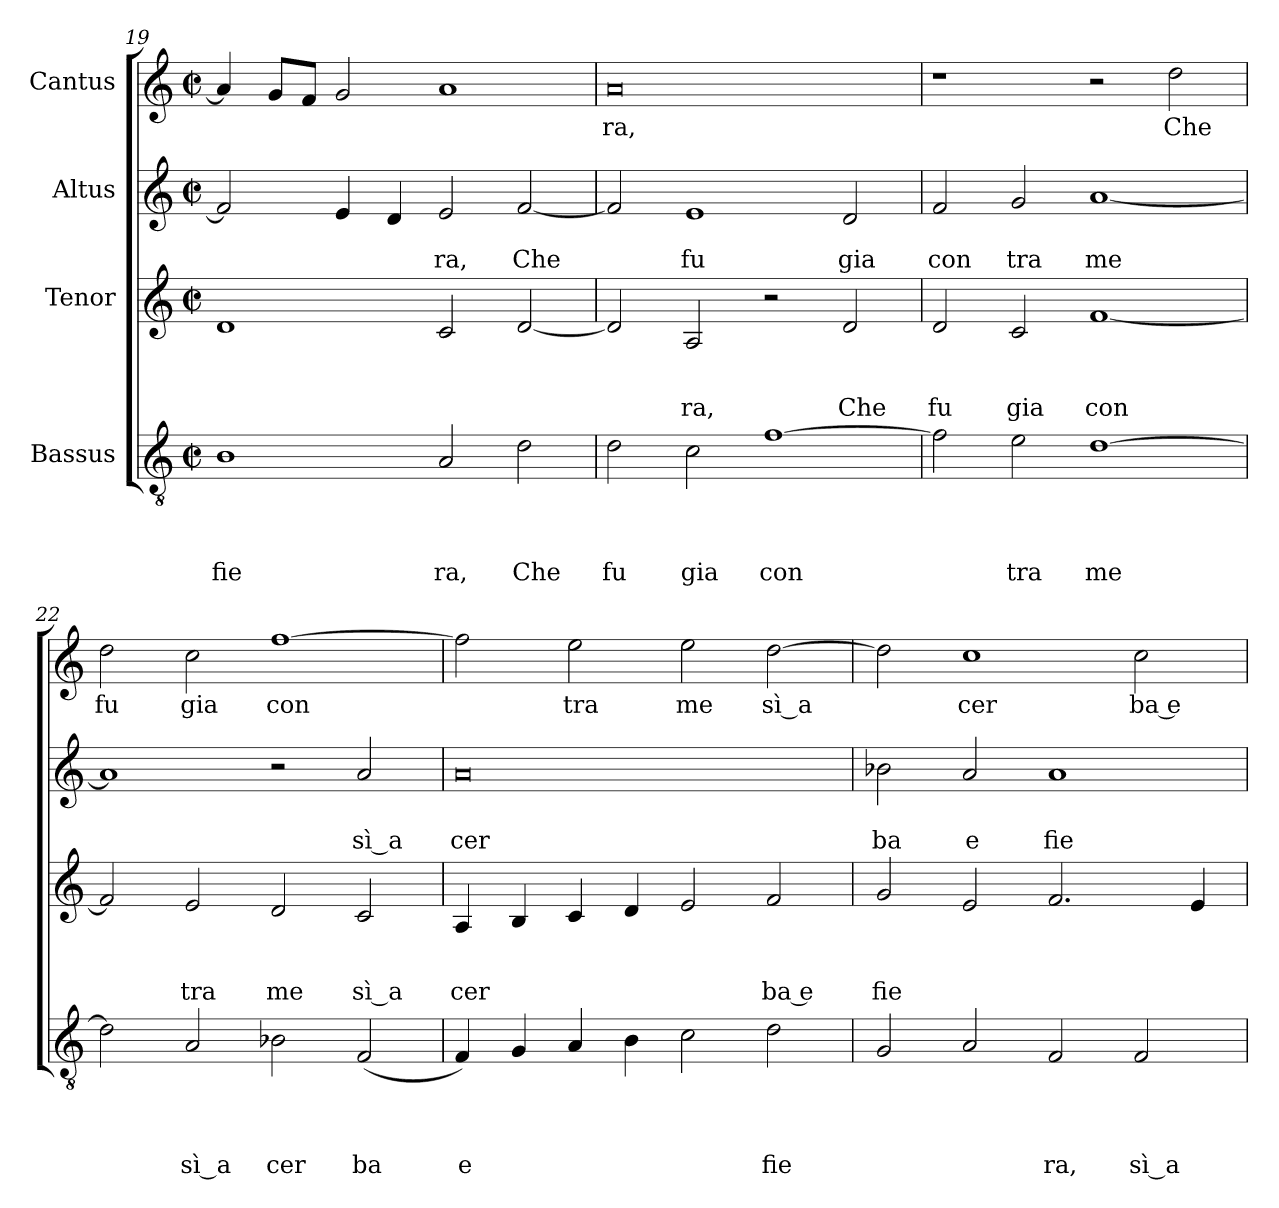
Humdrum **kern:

**kern	**text	**text	**text	**text	**kern	**text	**text	**text	**kern	**text	**text	**kern	**text
*part4	*part4	*part4	*part4	*part4	*part3	*part3	*part3	*part3	*part2	*part2	*part2	*part1	*part1
*staff4	*staff4	*staff4	*staff4	*staff4	*staff3	*staff3	*staff3	*staff3	*staff2	*staff2	*staff2	*staff1	*staff1
*I"Bassus	*	*	*	*	*I"Tenor	*	*	*	*I"Altus	*	*	*I"Cantus	*
!!LO:PB:g=z
*clefGv2	*	*	*	*	*clefG2	*	*	*	*clefG2	*	*	*clefG2	*
*k[]	*	*	*	*	*k[]	*	*	*	*k[]	*	*	*k[]	*
*C:	*	*	*	*	*C:	*	*	*	*C:	*	*	*C:	*
*M2/2	*	*	*	*	*M2/2	*	*	*	*M2/2	*	*	*M2/2	*
*met(c|)	*	*	*	*	*met(c|)	*	*	*	*met(c|)	*	*	*met(c|)	*
=19	=19	=19	=19	=19	=19	=19	=19	=19	=19	=19	=19	=19	=19
!	!	!	!	!LO:LY:b	!	!	!	!	!	!	!	!	!
1B	.	.	.	fie	1d	.	.	.	2f/]	.	.	4a/]	.
.	.	.	.	.	.	.	.	.	.	.	.	8g/L	.
.	.	.	.	.	.	.	.	.	.	.	.	8f/J	.
.	.	.	.	.	.	.	.	.	4e/	.	.	2g/	.
.	.	.	.	.	.	.	.	.	4d/	.	.	.	.
!	!	!	!	!LO:LY:b	!	!	!	!	!	!	!LO:LY:b	!	!
2A/	.	.	.	ra,	2c/	.	.	.	2e/	.	ra,	1a	.
!	!	!	!	!LO:LY:b	!	!	!	!	!	!	!LO:LY:b	!	!
2d\	.	.	.	Che	[<2d/	.	.	.	[<2f/	.	Che	.	.
=20	=20	=20	=20	=20	=20	=20	=20	=20	=20	=20	=20	=20	=20
!	!	!	!	!LO:LY:b	!	!	!	!	!	!	!	!	!LO:LY:b
2d\	.	.	.	fu	2d/]	.	.	.	2f/]	.	.	0a	ra,
!	!	!	!	!LO:LY:b	!	!	!	!LO:LY:b	!	!	!LO:LY:b	!	!
2c\	.	.	.	gia	2A/	.	.	ra,	1e	.	fu	.	.
!	!	!	!	!LO:LY:b	!	!	!	!	!	!	!	!	!
[>1f	.	.	.	con	2r	.	.	.	.	.	.	.	.
!	!	!	!	!	!	!	!	!LO:LY:b	!	!	!LO:LY:b	!	!
.	.	.	.	.	2d/	.	.	Che	2d/	.	gia	.	.
=21	=21	=21	=21	=21	=21	=21	=21	=21	=21	=21	=21	=21	=21
!	!	!	!	!	!	!	!	!LO:LY:b	!	!	!LO:LY:b	!	!
2f\]	.	.	.	.	2d/	.	.	fu	2f/	.	con	1r	.
!	!	!	!	!LO:LY:b	!	!	!	!LO:LY:b	!	!	!LO:LY:b	!	!
2e\	.	.	.	tra	2c/	.	.	gia	2g/	.	tra	.	.
!	!	!	!	!LO:LY:b	!	!	!	!LO:LY:b	!	!	!LO:LY:b	!	!
[>1d	.	.	.	me	[<1f	.	.	con	[<1a	.	me	2r	.
!	!	!	!	!	!	!	!	!	!	!	!	!	!LO:LY:b
.	.	.	.	.	.	.	.	.	.	.	.	2dd\	Che
=22	=22	=22	=22	=22	=22	=22	=22	=22	=22	=22	=22	=22	=22
!	!	!	!	!	!	!	!	!	!	!	!	!	!LO:LY:b
2d\]	.	.	.	.	2f/]	.	.	.	1a]	.	.	2dd\	fu
!	!	!	!	!LO:LY:b:rj	!	!	!	!LO:LY:b	!	!	!	!	!LO:LY:b
2A/	.	.	.	sì a	2e/	.	.	tra	.	.	.	2cc\	gia
!	!	!	!	!LO:LY:b	!	!	!	!LO:LY:b	!	!	!	!	!LO:LY:b
2B-X\	.	.	.	cer	2d/	.	.	me	2r	.	.	[>1ff	con
!	!	!	!	!LO:LY:b	!	!	!	!LO:LY:b:rj	!	!	!LO:LY:b:rj	!	!
(<2F/	.	.	.	ba	2c/	.	.	sì a	2a/	.	sì a	.	.
=23	=23	=23	=23	=23	=23	=23	=23	=23	=23	=23	=23	=23	=23
!	!	!	!	!LO:LY:b:rj	!	!	!	!LO:LY:b	!	!	!LO:LY:b	!	!
4F/)	.	.	.	e	4A/	.	.	cer	0a	.	cer	2ff\]	.
4G/	.	.	.	.	4B/	.	.	.	.	.	.	.	.
!	!	!	!	!	!	!	!	!	!	!	!	!	!LO:LY:b
4A/	.	.	.	.	4c/	.	.	.	.	.	.	2ee\	tra
4B\	.	.	.	.	4d/	.	.	.	.	.	.	.	.
!	!	!	!	!	!	!	!	!	!	!	!	!	!LO:LY:b
2c\	.	.	.	.	2e/	.	.	.	.	.	.	2ee\	me
!	!	!	!	!LO:LY:b	!	!	!	!LO:LY:b:rj	!	!	!	!	!LO:LY:b
2d\	.	.	.	fie	2f/	.	.	ba e	.	.	.	[>2dd\	sì a
=24	=24	=24	=24	=24	=24	=24	=24	=24	=24	=24	=24	=24	=24
!	!	!	!	!	!	!	!	!LO:LY:b	!	!	!LO:LY:b	!	!
2G/	.	.	.	.	2g/	.	.	fie	2b-X\	.	ba	2dd\]	.
!	!	!	!	!	!	!	!	!	!	!	!LO:LY:b	!	!LO:LY:b
2A/	.	.	.	.	2e/	.	.	.	2a/	.	e	1cc	cer
!	!	!	!	!LO:LY:b	!	!	!	!	!	!	!LO:LY:b	!	!
2F/	.	.	.	ra,	2.f/	.	.	.	1a	.	fie	.	.
!	!	!	!	!LO:LY:b:rj	!	!	!	!	!	!	!	!	!LO:LY:b
2F/	.	.	.	sì a	.	.	.	.	.	.	.	2cc\	ba e
.	.	.	.	.	4e/	.	.	.	.	.	.	.	.
=	=	=	=	=	=	=	=	=	=	=	=	=	=
*-	*-	*-	*-	*-	*-	*-	*-	*-	*-	*-	*-	*-	*-
